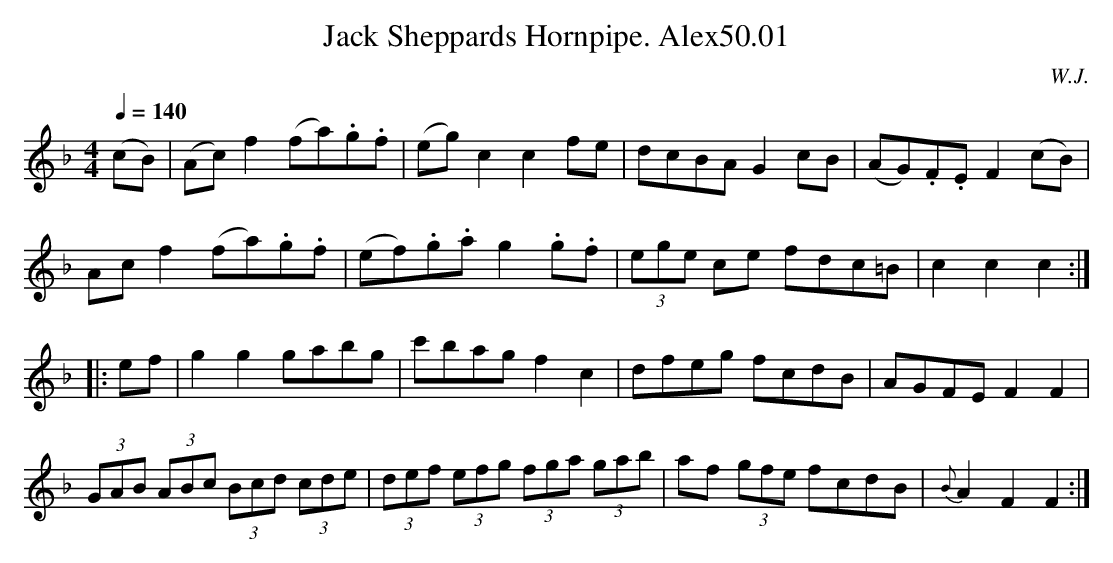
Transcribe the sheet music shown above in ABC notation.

X:1
T:Jack Sheppards Hornpipe. Alex50.01
C:W.J.
M:4/4
L:1/8
Q:1/4=140
K:F
(cB)|(Ac) f2(fa).g.f|(eg) c2c2 fe|dcBA G2 cB|(AG).F.E F2 (cB)|
Ac f2 (fa).g.f|(ef).g.a g2 .g.f|(3ege ce fdc=B|c2c2c2:|
|:ef|g2g2 gabg|c'bag f2c2|dfeg fcdB|AGFE F2F2|
(3GAB (3ABc (3Bcd (3cde|(3def (3efg (3fga (3gab|af (3gfe fcdB|{B}A2F2F2:|
